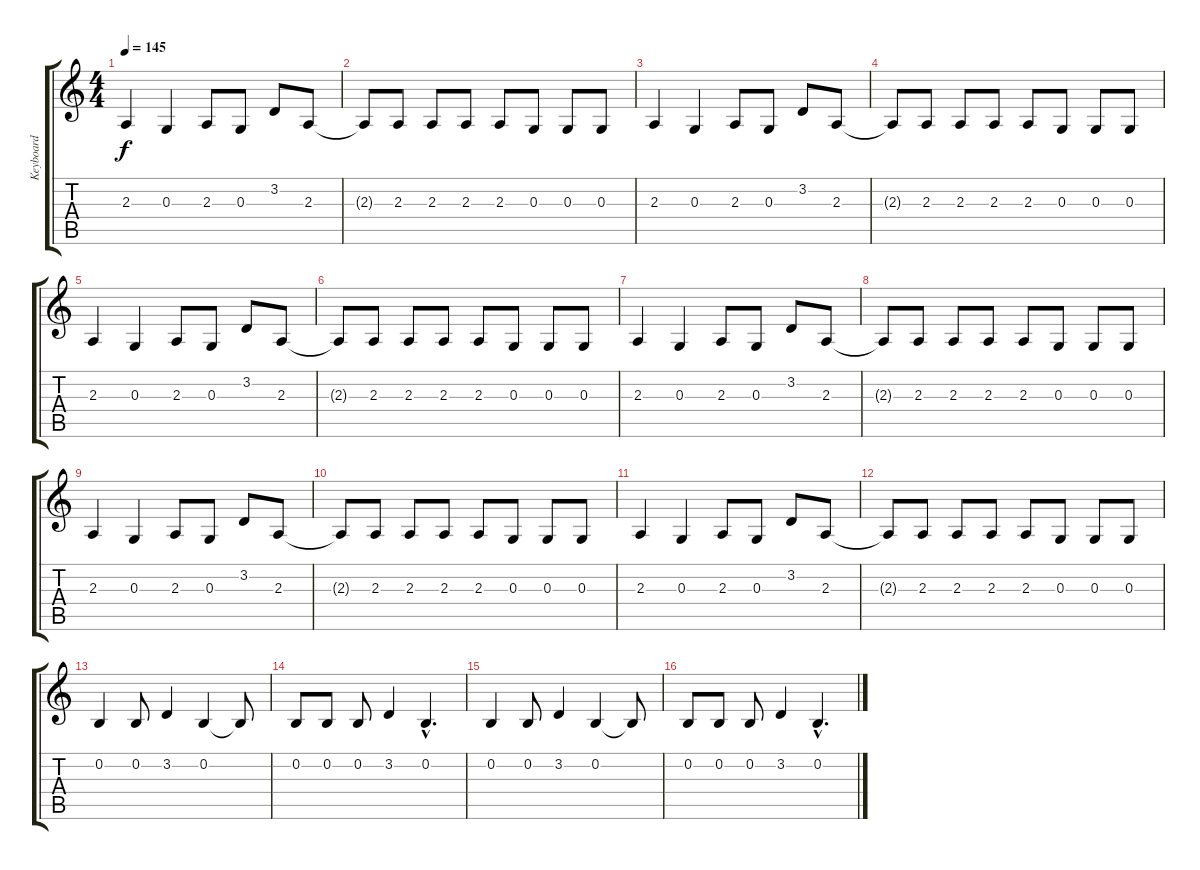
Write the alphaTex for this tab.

\track ("Keyboard" "Keyboard") {instrument accordion}
\staff {score tabs}
\tuning (E4 B3 G3 D3 A2 E2) {hide}
\ts (4 4)
\tempo 145
\clef g2
\ks c
2.3.4{dy f} 0.3.4 2.3.8 0.3.8 3.2.8 2.3.8 |
2.3{t}.8 2.3.8 2.3.8 2.3.8 2.3.8 0.3.8 0.3.8 0.3.8 |
2.3.4 0.3.4 2.3.8 0.3.8 3.2.8 2.3.8 |
2.3{t}.8 2.3.8 2.3.8 2.3.8 2.3.8 0.3.8 0.3.8 0.3.8 |
2.3.4 0.3.4 2.3.8 0.3.8 3.2.8 2.3.8 |
2.3{t}.8 2.3.8 2.3.8 2.3.8 2.3.8 0.3.8 0.3.8 0.3.8 |
2.3.4 0.3.4 2.3.8 0.3.8 3.2.8 2.3.8 |
2.3{t}.8 2.3.8 2.3.8 2.3.8 2.3.8 0.3.8 0.3.8 0.3.8 |
2.3.4 0.3.4 2.3.8 0.3.8 3.2.8 2.3.8 |
2.3{t}.8 2.3.8 2.3.8 2.3.8 2.3.8 0.3.8 0.3.8 0.3.8 |
2.3.4 0.3.4 2.3.8 0.3.8 3.2.8 2.3.8 |
2.3{t}.8 2.3.8 2.3.8 2.3.8 2.3.8 0.3.8 0.3.8 0.3.8 |
0.2.4{volume 12} 0.2.8 3.2.4 0.2.4 0.2{t}.8 |
0.2.8 0.2.8 0.2.8 3.2.4 0.2{hac}.4{d} |
0.2.4 0.2.8 3.2.4 0.2.4 0.2{t}.8 |
0.2.8 0.2.8 0.2.8 3.2.4 0.2{hac}.4{d}
